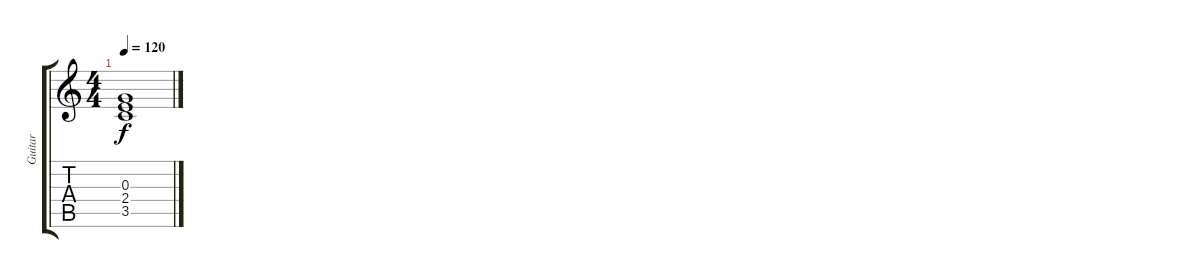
\track ("Guitar" "Guitar") {instrument acousticguitarnylon}
\staff {score tabs}
\tuning (E4 B3 G3 D3 A2 E2) {hide}
\ts (4 4)
\tempo 120
\clef g2
\ks c
(0.3 2.4 3.5).1{dy f instrument acousticguitarnylon}
